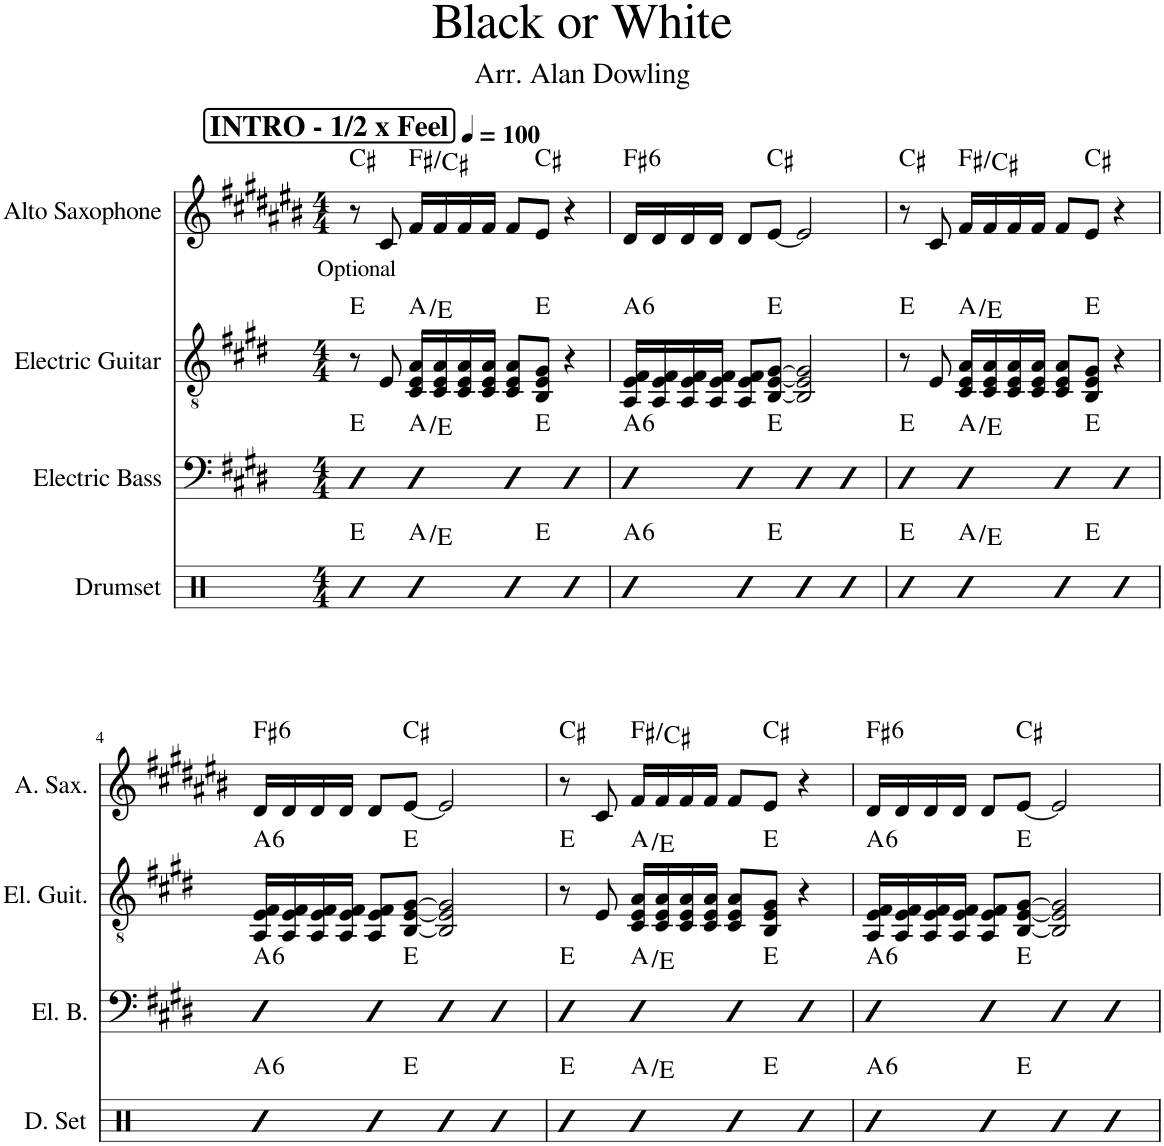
**kern	**harte	**kern	**harte	**kern	**harte	**kern	**text	**harte
*part4	*part4	*part3	*part3	*part2	*part2	*part1	*part1	*part1
*staff4	*	*staff3	*	*staff2	*	*staff1	*staff1	*
*I"Drumset	*	*I"Electric Bass	*	*I"Electric Guitar	*	*I"Alto Saxophone	*	*
*I'D. Set	*	*I'El. B.	*	*I'El. Guit.	*	*I'A. Sax.	*	*
*clefX	*	*clefF4	*	*clefGv2	*	*clefG2	*	*
*	*	*Trd7c12	*	*	*	*Trd5c9	*	*
*k[]	*	*k[f#c#g#d#]	*	*k[f#c#g#d#]	*	*k[f#c#g#d#a#e#b#]	*	*
*M4/4	*	*M4/4	*	*M4/4	*	*M4/4	*	*
*MM100	*	*MM100	*	*MM100	*	*MM100	*	*
!!LO:REH:place=s1:a:B:cj:fs=14:t=INTRO - 1/2 x Feel
=1	=1	=1	=1	=1	=1	=1	=1	=1
!	!	!	!	!	!	!	!LO:LY:b	!
*^	*	*^	*	*	*	*	*	*
4R	2ryy	E:maj	4D#	2ryy	E:maj	8r	E:maj	8r	Optional	C#:maj
.	.	.	.	.	.	8E/	.	8c#/	.	.
4R	.	A:maj/5	4D#	.	A:maj/5	16C#/ 16E/ 16A/LL	A:maj/5	16f#/LL	.	F#:maj/5
.	.	.	.	.	.	16C#/ 16E/ 16A/	.	16f#/	.	.
.	.	.	.	.	.	16C#/ 16E/ 16A/	.	16f#/	.	.
.	.	.	.	.	.	16C#/ 16E/ 16A/JJ	.	16f#/JJ	.	.
4R	8ryy	.	4D#	8ryy	.	8C#/ 8E/ 8A/L	.	8f#/L	.	.
.	4.ryy	E:maj	.	4.ryy	E:maj	8BB/ 8E/ 8G#/J	E:maj	8e#/J	.	C#:maj
4R	.	.	4D#	.	.	4r	.	4r	.	.
=2	=2	=2	=2	=2	=2	=2	=2	=2	=2	=2
!	!	!LO:H:kt=6	!	!	!LO:H:kt=6	!	!LO:H:kt=6	!	!	!LO:H:kt=6
4R	4.ryy	A:maj6	4D#	4.ryy	A:maj6	16AA/ 16E/ 16F#/LL	A:maj6	16d#/LL	.	F#:maj6
.	.	.	.	.	.	16AA/ 16E/ 16F#/	.	16d#/	.	.
.	.	.	.	.	.	16AA/ 16E/ 16F#/	.	16d#/	.	.
.	.	.	.	.	.	16AA/ 16E/ 16F#/JJ	.	16d#/JJ	.	.
4R	.	.	4D#	.	.	8AA/ 8E/ 8F#/L	.	8d#/L	.	.
.	2ryy	E:maj	.	2ryy	E:maj	[8BB/ [8E/ [8G#/J	E:maj	[8e#/J	.	C#:maj
4R	.	.	4D#	.	.	2BB/] 2E/] 2G#/]	.	2e#/]	.	.
4R	.	.	4D#	.	.	.	.	.	.	.
.	8ryy	.	.	8ryy	.	.	.	.	.	.
=3	=3	=3	=3	=3	=3	=3	=3	=3	=3	=3
4R	2ryy	E:maj	4D#	2ryy	E:maj	8r	E:maj	8r	.	C#:maj
.	.	.	.	.	.	8E/	.	8c#/	.	.
4R	.	A:maj/5	4D#	.	A:maj/5	16C#/ 16E/ 16A/LL	A:maj/5	16f#/LL	.	F#:maj/5
.	.	.	.	.	.	16C#/ 16E/ 16A/	.	16f#/	.	.
.	.	.	.	.	.	16C#/ 16E/ 16A/	.	16f#/	.	.
.	.	.	.	.	.	16C#/ 16E/ 16A/JJ	.	16f#/JJ	.	.
4R	8ryy	.	4D#	8ryy	.	8C#/ 8E/ 8A/L	.	8f#/L	.	.
.	4.ryy	E:maj	.	4.ryy	E:maj	8BB/ 8E/ 8G#/J	E:maj	8e#/J	.	C#:maj
4R	.	.	4D#	.	.	4r	.	4r	.	.
!!LO:LB:g=z
=4	=4	=4	=4	=4	=4	=4	=4	=4	=4	=4
!	!	!LO:H:kt=6	!	!	!LO:H:kt=6	!	!LO:H:kt=6	!	!	!LO:H:kt=6
4R	4.ryy	A:maj6	4D#	4.ryy	A:maj6	16AA/ 16E/ 16F#/LL	A:maj6	16d#/LL	.	F#:maj6
.	.	.	.	.	.	16AA/ 16E/ 16F#/	.	16d#/	.	.
.	.	.	.	.	.	16AA/ 16E/ 16F#/	.	16d#/	.	.
.	.	.	.	.	.	16AA/ 16E/ 16F#/JJ	.	16d#/JJ	.	.
4R	.	.	4D#	.	.	8AA/ 8E/ 8F#/L	.	8d#/L	.	.
.	2ryy	E:maj	.	2ryy	E:maj	[8BB/ [8E/ [8G#/J	E:maj	[8e#/J	.	C#:maj
4R	.	.	4D#	.	.	2BB/] 2E/] 2G#/]	.	2e#/]	.	.
4R	.	.	4D#	.	.	.	.	.	.	.
.	8ryy	.	.	8ryy	.	.	.	.	.	.
=5	=5	=5	=5	=5	=5	=5	=5	=5	=5	=5
4R	2ryy	E:maj	4D#	2ryy	E:maj	8r	E:maj	8r	.	C#:maj
.	.	.	.	.	.	8E/	.	8c#/	.	.
4R	.	A:maj/5	4D#	.	A:maj/5	16C#/ 16E/ 16A/LL	A:maj/5	16f#/LL	.	F#:maj/5
.	.	.	.	.	.	16C#/ 16E/ 16A/	.	16f#/	.	.
.	.	.	.	.	.	16C#/ 16E/ 16A/	.	16f#/	.	.
.	.	.	.	.	.	16C#/ 16E/ 16A/JJ	.	16f#/JJ	.	.
4R	8ryy	.	4D#	8ryy	.	8C#/ 8E/ 8A/L	.	8f#/L	.	.
.	4.ryy	E:maj	.	4.ryy	E:maj	8BB/ 8E/ 8G#/J	E:maj	8e#/J	.	C#:maj
4R	.	.	4D#	.	.	4r	.	4r	.	.
=6	=6	=6	=6	=6	=6	=6	=6	=6	=6	=6
!	!	!LO:H:kt=6	!	!	!LO:H:kt=6	!	!LO:H:kt=6	!	!	!LO:H:kt=6
4R	4.ryy	A:maj6	4D#	4.ryy	A:maj6	16AA/ 16E/ 16F#/LL	A:maj6	16d#/LL	.	F#:maj6
.	.	.	.	.	.	16AA/ 16E/ 16F#/	.	16d#/	.	.
.	.	.	.	.	.	16AA/ 16E/ 16F#/	.	16d#/	.	.
.	.	.	.	.	.	16AA/ 16E/ 16F#/JJ	.	16d#/JJ	.	.
4R	.	.	4D#	.	.	8AA/ 8E/ 8F#/L	.	8d#/L	.	.
.	2ryy	E:maj	.	2ryy	E:maj	[8BB/ [8E/ [8G#/J	E:maj	[8e#/J	.	C#:maj
4R	.	.	4D#	.	.	2BB/] 2E/] 2G#/]	.	2e#/]	.	.
4R	.	.	4D#	.	.	.	.	.	.	.
.	8ryy	.	.	8ryy	.	.	.	.	.	.
*v	*v	*	*	*	*	*	*	*	*	*
*	*	*v	*v	*	*	*	*	*	*
=	=	=	=	=	=	=	=	=
*-	*-	*-	*-	*-	*-	*-	*-	*-
